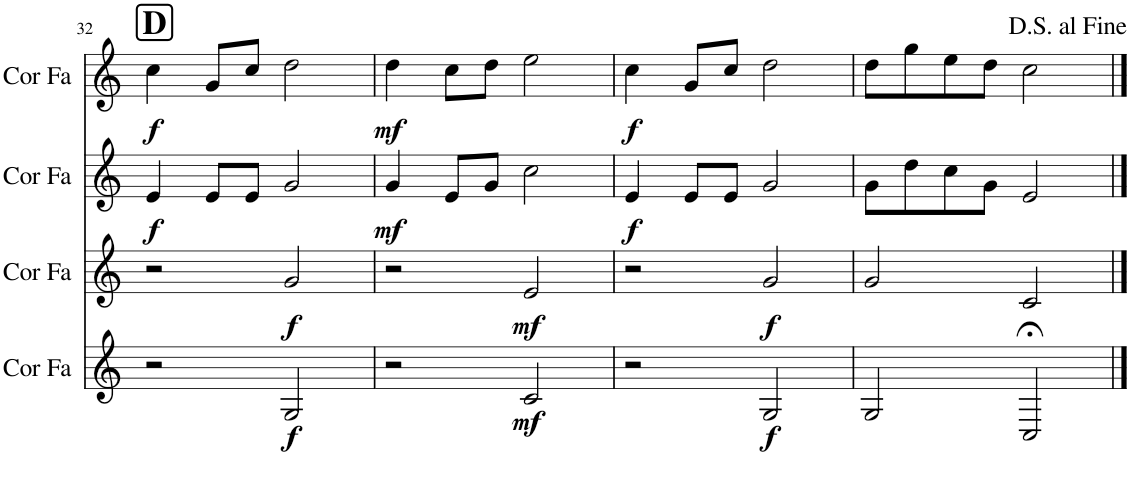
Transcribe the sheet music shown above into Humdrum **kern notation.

**kern	**dynam	**kern	**dynam	**kern	**dynam	**kern	**dynam
*part4	*part4	*part3	*part3	*part2	*part2	*part1	*part1
*staff4	*staff4	*staff3	*staff3	*staff2	*staff2	*staff1	*staff1
*I"Cor en Fa	*	*I"Cor en Fa	*	*I"Cor en Fa	*	*I"Cor en Fa	*
*I'Cor Fa	*	*I'Cor Fa	*	*I'Cor Fa	*	*I'Cor Fa	*
!!LO:PB:g=z
*clefG2	*	*clefG2	*	*clefG2	*	*clefG2	*
*Trd4c7	*	*Trd4c7	*	*Trd4c7	*	*Trd4c7	*
*k[]	*	*k[]	*	*k[]	*	*k[]	*
*M4/4	*	*M4/4	*	*M4/4	*	*M4/4	*
!!LO:REH:place=s1:a:B:cj:fs=16:t=D
=32	=32	=32	=32	=32	=32	=32	=32
!	!	!	!	!	!LO:DY:b	!	!LO:DY:b
2r	.	2r	.	4e/	f	4cc\	f
.	.	.	.	8e/L	.	8g/L	.
.	.	.	.	8e/J	.	8cc/J	.
!	!LO:DY:b	!	!LO:DY:b	!	!	!	!
2G/	f	2g/	f	2g/	.	2dd\	.
=33	=33	=33	=33	=33	=33	=33	=33
!	!	!	!	!	!LO:DY:b	!	!LO:DY:b
2r	.	2r	.	4g/	mf	4dd\	mf
.	.	.	.	8e/L	.	8cc\L	.
.	.	.	.	8g/J	.	8dd\J	.
!	!LO:DY:b	!	!LO:DY:b	!	!	!	!
2c/	mf	2e/	mf	2cc\	.	2ee\	.
=34	=34	=34	=34	=34	=34	=34	=34
!	!	!	!	!	!LO:DY:b	!	!LO:DY:b
2r	.	2r	.	4e/	f	4cc\	f
.	.	.	.	8e/L	.	8g/L	.
.	.	.	.	8e/J	.	8cc/J	.
!	!LO:DY:b	!	!LO:DY:b	!	!	!	!
2G/	f	2g/	f	2g/	.	2dd\	.
=35	=35	=35	=35	=35	=35	=35	=35
2G/	.	2g/	.	8g\L	.	8dd\L	.
.	.	.	.	8dd\	.	8gg\	.
.	.	.	.	8cc\	.	8ee\	.
.	.	.	.	8g\J	.	8dd\J	.
2C;</	.	2c/	.	2e/	.	2cc\	.
==	==	==	==	==	==	==	==
*-	*-	*-	*-	*-	*-	*-	*-
